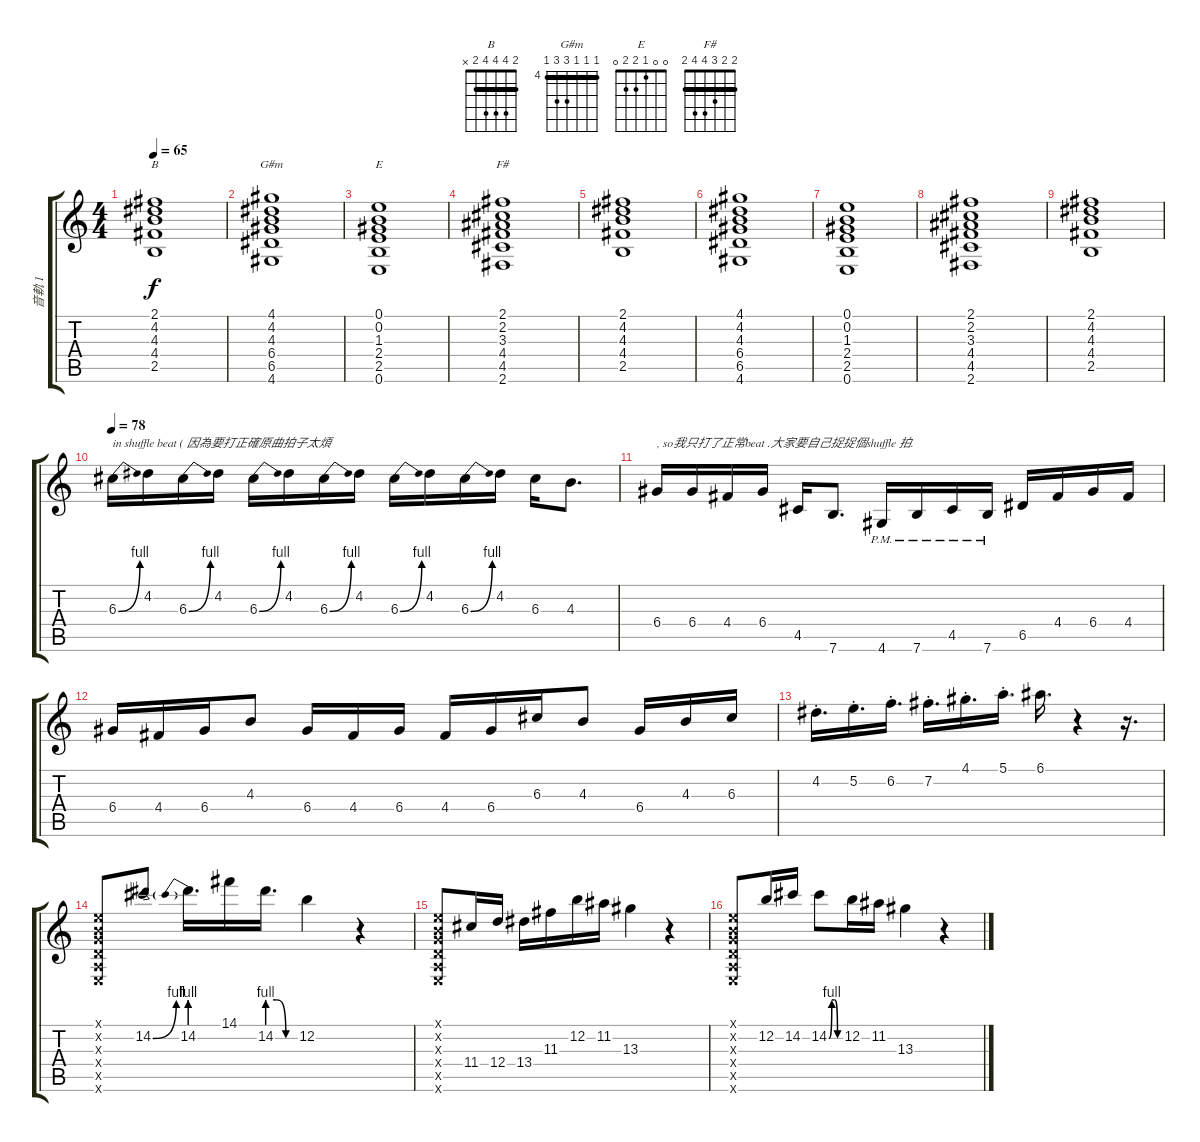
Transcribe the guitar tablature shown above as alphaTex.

\track ("音軌 1" "音軌 1") {instrument overdrivenguitar}
\staff {score tabs}
\tuning (E4 B3 G3 D3 A2 E2) {hide}
\chord ("B" 2 4 4 4 2 x) {barre 2}
\chord ("G#m" 4 4 4 6 6 4) {firstfret 4 barre 4}
\chord ("E" 0 0 1 2 2 0)
\chord ("F#" 2 2 3 4 4 2) {barre 2}
\ts (4 4)
\tempo 65
\clef g2
\ks c
(2.1 4.2 4.3 4.4 2.5).1{ch "B" dy f instrument electricguitarjazz} |
(4.1 4.2 4.3 6.4 6.5 4.6).1{ch "G#m"} |
(0.1 0.2 1.3 2.4 2.5 0.6).1{ch "E"} |
(2.1 2.2 3.3 4.4 4.5 2.6).1{ch "F#"} |
(2.1 4.2 4.3 4.4 2.5).1 |
(4.1 4.2 4.3 6.4 6.5 4.6).1 |
(0.1 0.2 1.3 2.4 2.5 0.6).1 |
(2.1 2.2 3.3 4.4 4.5 2.6).1 |
(2.1 4.2 4.3 4.4 2.5).1 |
\tempo 78
6.3{be (bend 0 0 60 4)}.16{txt "in shuffle beat ( 因為要打正確原曲拍子太煩 " instrument overdrivenguitar} 4.2.16 6.3{be (bend 0 0 60 4)}.16 4.2.16 6.3{be (bend 0 0 60 4)}.16 4.2.16 6.3{be (bend 0 0 60 4)}.16 4.2.16 6.3{be (bend 0 0 60 4)}.16 4.2.16 6.3{be (bend 0 0 60 4)}.16 4.2.16 6.3.16 4.3.8{d} |
6.4.16{txt ", so我只打了正常beat .大家要自己捉捉個shuffle 拍."} 6.4.16 4.4.16 6.4.16 4.5.16 7.6.8{d} 4.6{pm}.16 7.6{pm}.16 4.5{pm}.16 7.6{pm}.16 6.5.16 4.4.16 6.4.16 4.4.16 |
6.4.16 4.4.16 6.4.16 4.3.8 6.4.16 4.4.16 6.4.16 4.4.16 6.4.16 6.3.16 4.3.8 6.4.16 4.3.16 6.3.16 |
4.2{st}.16{d} 5.2{st}.16{d} 6.2{st}.16{d} 7.2{st}.16{d} 4.1{st}.16{d} 5.1{st}.16{d} 6.1.16{d} r.4 r.16{d} |
(0.1{x} 0.2{x} 0.3{x} 0.4{x} 0.5{x} 0.6{x}).8 14.2{be (bend 0 0 60 4)}.8 14.2{be (prebend 0 4 60 4)}.16{d} 14.1.16 14.2{be (custom 0 4 20 4 40 0 60 0)}.16{d} 12.2.4 r.4 |
(0.1{x} 0.2{x} 0.3{x} 0.4{x} 0.5{x} 0.6{x}).8 11.4.16 12.4.16 13.4.16 11.3.16 12.2.16 11.2.16 13.3.4 r.4 |
(0.1{x} 0.2{x} 0.3{x} 0.4{x} 0.5{x} 0.6{x}).8 12.2.16 14.2.16 14.2{be (custom 0 0 15 4 30 4 45 0 60 0)}.8 12.2.16 11.2.16 13.3.4 r.4
